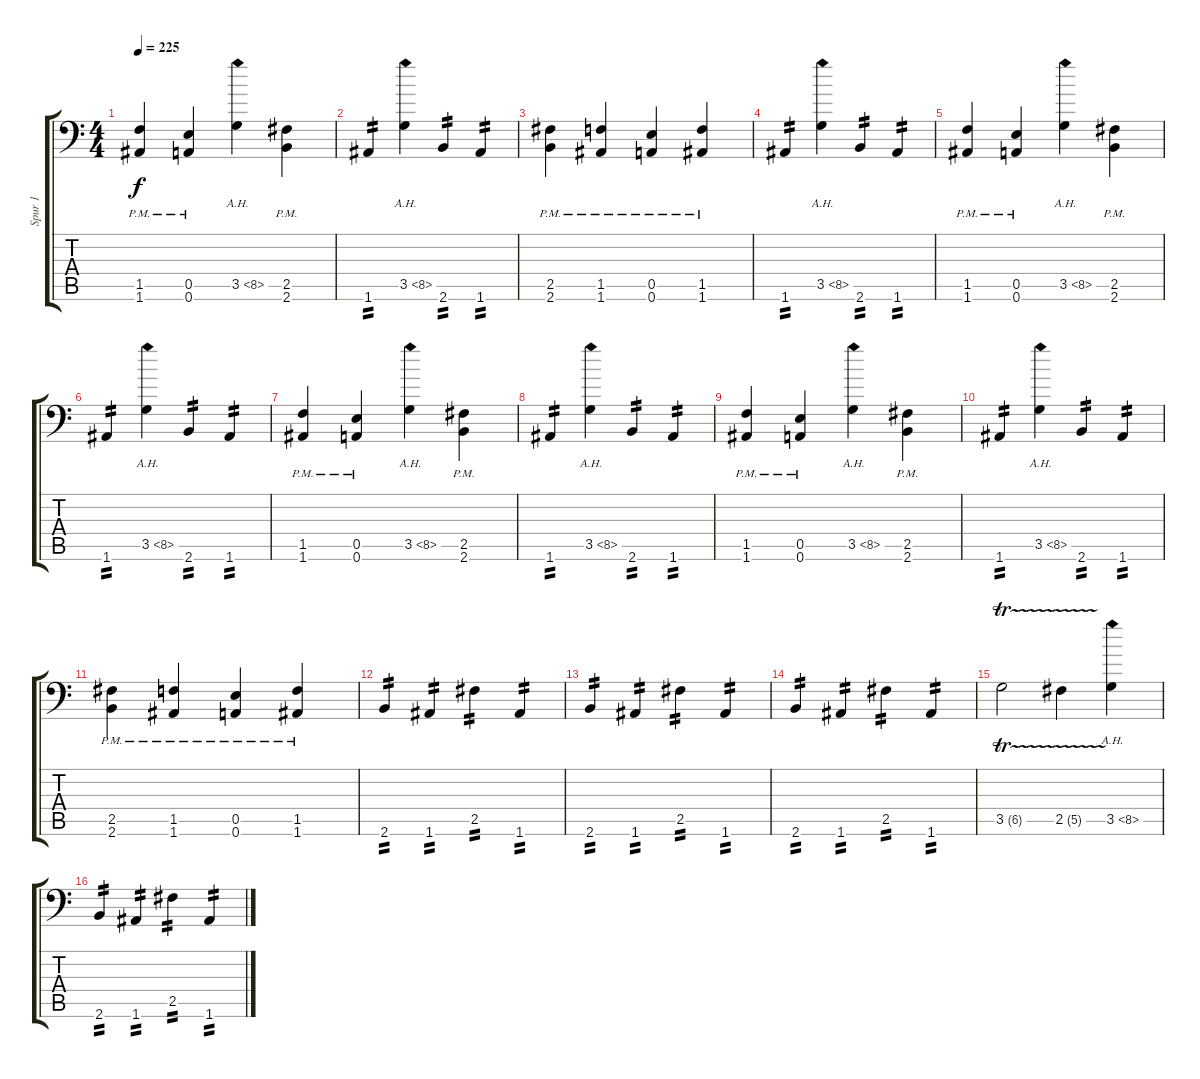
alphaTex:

\track ("Spur 1" "Spur 1") {instrument distortionguitar}
\staff {score tabs}
\tuning (B3 Gb3 D3 A2 E2 A1) {hide}
\ts (4 4)
\tempo 225
\clef f4
\ks c
(1.5{pm} 1.6{pm}).4{dy f} (0.5{pm} 0.6{pm}).4 3.5{ah 5}.4 (2.5{pm} 2.6{pm}).4 |
1.6.4{tp 2} 3.5{ah 5}.4 2.6.4{tp 2} 1.6.4{tp 2} |
(2.5{pm} 2.6{pm}).4 (1.5{pm} 1.6{pm}).4 (0.5{pm} 0.6{pm}).4 (1.5{pm} 1.6{pm}).4 |
1.6.4{tp 2} 3.5{ah 5}.4 2.6.4{tp 2} 1.6.4{tp 2} |
(1.5{pm} 1.6{pm}).4 (0.5{pm} 0.6{pm}).4 3.5{ah 5}.4 (2.5{pm} 2.6{pm}).4 |
1.6.4{tp 2} 3.5{ah 5}.4 2.6.4{tp 2} 1.6.4{tp 2} |
(1.5{pm} 1.6{pm}).4 (0.5{pm} 0.6{pm}).4 3.5{ah 5}.4 (2.5{pm} 2.6{pm}).4 |
1.6.4{tp 2} 3.5{ah 5}.4 2.6.4{tp 2} 1.6.4{tp 2} |
(1.5{pm} 1.6{pm}).4 (0.5{pm} 0.6{pm}).4 3.5{ah 5}.4 (2.5{pm} 2.6{pm}).4 |
1.6.4{tp 2} 3.5{ah 5}.4 2.6.4{tp 2} 1.6.4{tp 2} |
(2.5{pm} 2.6{pm}).4 (1.5{pm} 1.6{pm}).4 (0.5{pm} 0.6{pm}).4 (1.5{pm} 1.6{pm}).4 |
2.6.4{tp 2} 1.6.4{tp 2} 2.5.4{tp 2} 1.6.4{tp 2} |
2.6.4{tp 2} 1.6.4{tp 2} 2.5.4{tp 2} 1.6.4{tp 2} |
2.6.4{tp 2} 1.6.4{tp 2} 2.5.4{tp 2} 1.6.4{tp 2} |
3.5{tr (6 16)}.2 2.5{tr (5 16)}.4 3.5{ah 5}.4 |
2.6.4{tp 2} 1.6.4{tp 2} 2.5.4{tp 2} 1.6.4{tp 2}
